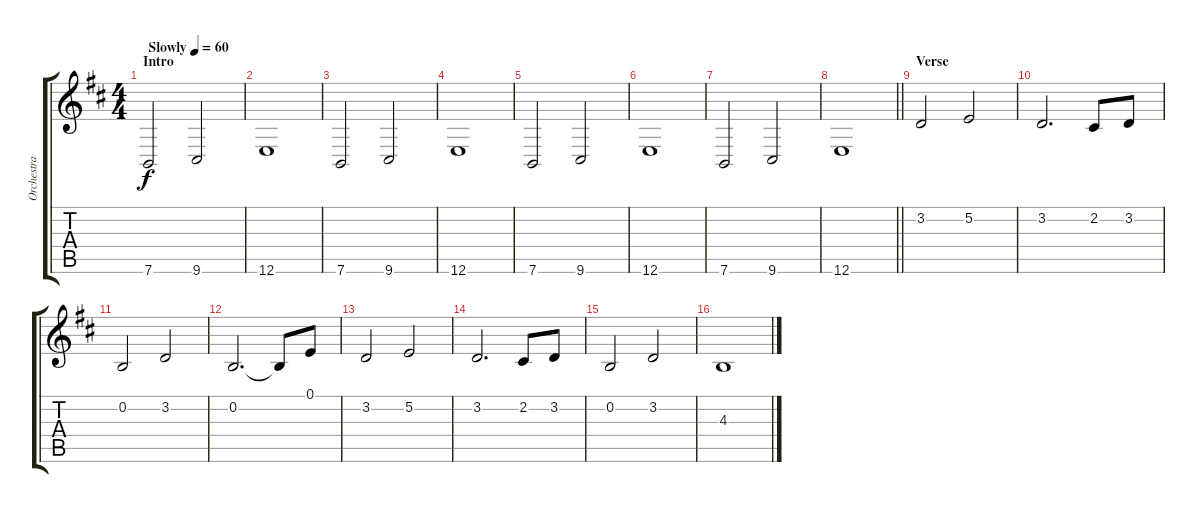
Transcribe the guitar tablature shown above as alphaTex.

\track ("Orchestra" "Orchestra") {instrument stringensemble1}
\staff {score tabs}
\tuning (E4 B3 G3 D3 A2 E2) {hide}
\ts (4 4)
\section ("" "Intro")
\tempo (60 "Slowly")
\clef g2
\ks d
7.6.2{dy f instrument stringensemble1} 9.6.2 |
12.6.1 |
7.6.2 9.6.2 |
12.6.1 |
7.6.2 9.6.2 |
12.6.1 |
7.6.2 9.6.2 |
\barLineRight lightlight
12.6.1 |
\section ("" "Verse")
3.2.2 5.2.2 |
3.2.2{d} 2.2.8 3.2.8 |
0.2.2 3.2.2 |
0.2.2{d} 0.2{t}.8 0.1.8 |
3.2.2 5.2.2 |
3.2.2{d} 2.2.8 3.2.8 |
0.2.2 3.2.2 |
4.3.1
